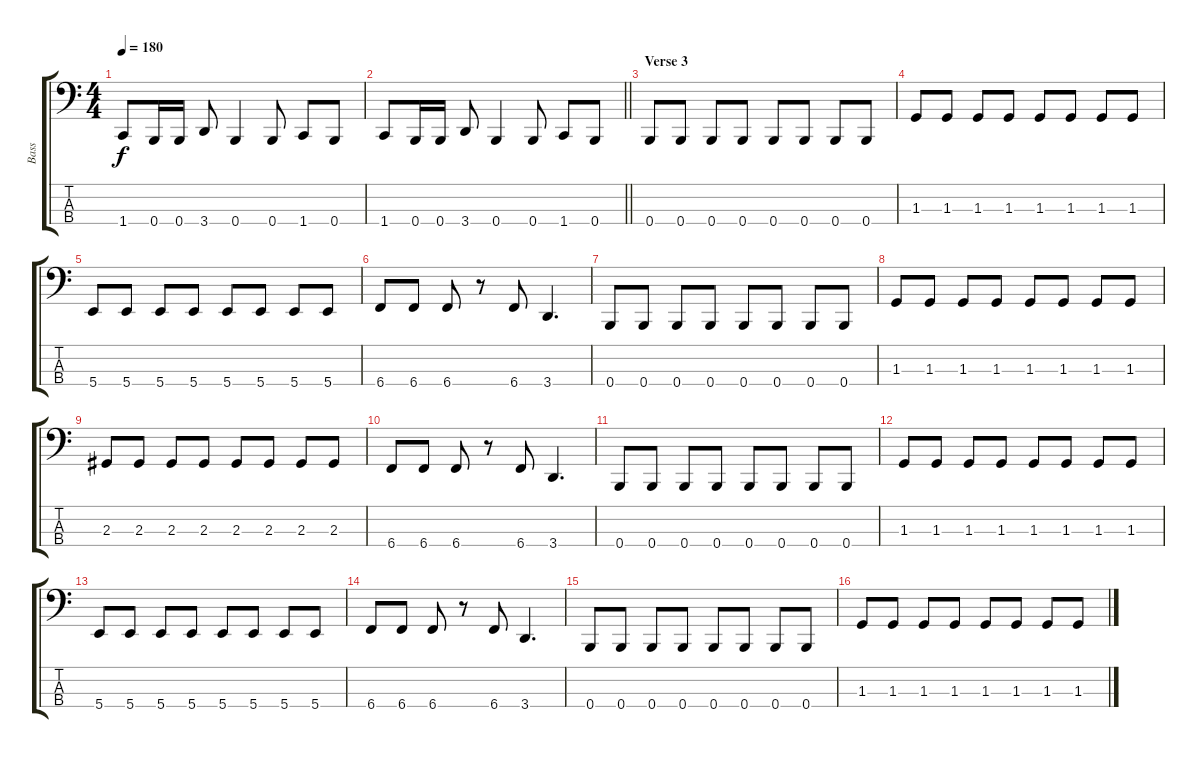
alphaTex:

\track ("Bass" "Bass") {instrument electricbasspick}
\staff {score tabs}
\tuning (E2 B1 Gb1 B0) {hide}
\ts (4 4)
\tempo 180
\clef f4
\ks c
1.4.8{dy f} 0.4.16 0.4.16 3.4.8 0.4.4 0.4.8 1.4.8 0.4.8 |
\barLineRight lightlight
1.4.8 0.4.16 0.4.16 3.4.8 0.4.4 0.4.8 1.4.8 0.4.8 |
\section ("" "Verse 3")
0.4.8 0.4.8 0.4.8 0.4.8 0.4.8 0.4.8 0.4.8 0.4.8 |
1.3.8 1.3.8 1.3.8 1.3.8 1.3.8 1.3.8 1.3.8 1.3.8 |
5.4.8 5.4.8 5.4.8 5.4.8 5.4.8 5.4.8 5.4.8 5.4.8 |
6.4.8 6.4.8 6.4.8 r.8 6.4.8 3.4.4{d} |
0.4.8 0.4.8 0.4.8 0.4.8 0.4.8 0.4.8 0.4.8 0.4.8 |
1.3.8 1.3.8 1.3.8 1.3.8 1.3.8 1.3.8 1.3.8 1.3.8 |
2.3.8 2.3.8 2.3.8 2.3.8 2.3.8 2.3.8 2.3.8 2.3.8 |
6.4.8 6.4.8 6.4.8 r.8 6.4.8 3.4.4{d} |
0.4.8 0.4.8 0.4.8 0.4.8 0.4.8 0.4.8 0.4.8 0.4.8 |
1.3.8 1.3.8 1.3.8 1.3.8 1.3.8 1.3.8 1.3.8 1.3.8 |
5.4.8 5.4.8 5.4.8 5.4.8 5.4.8 5.4.8 5.4.8 5.4.8 |
6.4.8 6.4.8 6.4.8 r.8 6.4.8 3.4.4{d} |
0.4.8 0.4.8 0.4.8 0.4.8 0.4.8 0.4.8 0.4.8 0.4.8 |
1.3.8 1.3.8 1.3.8 1.3.8 1.3.8 1.3.8 1.3.8 1.3.8
